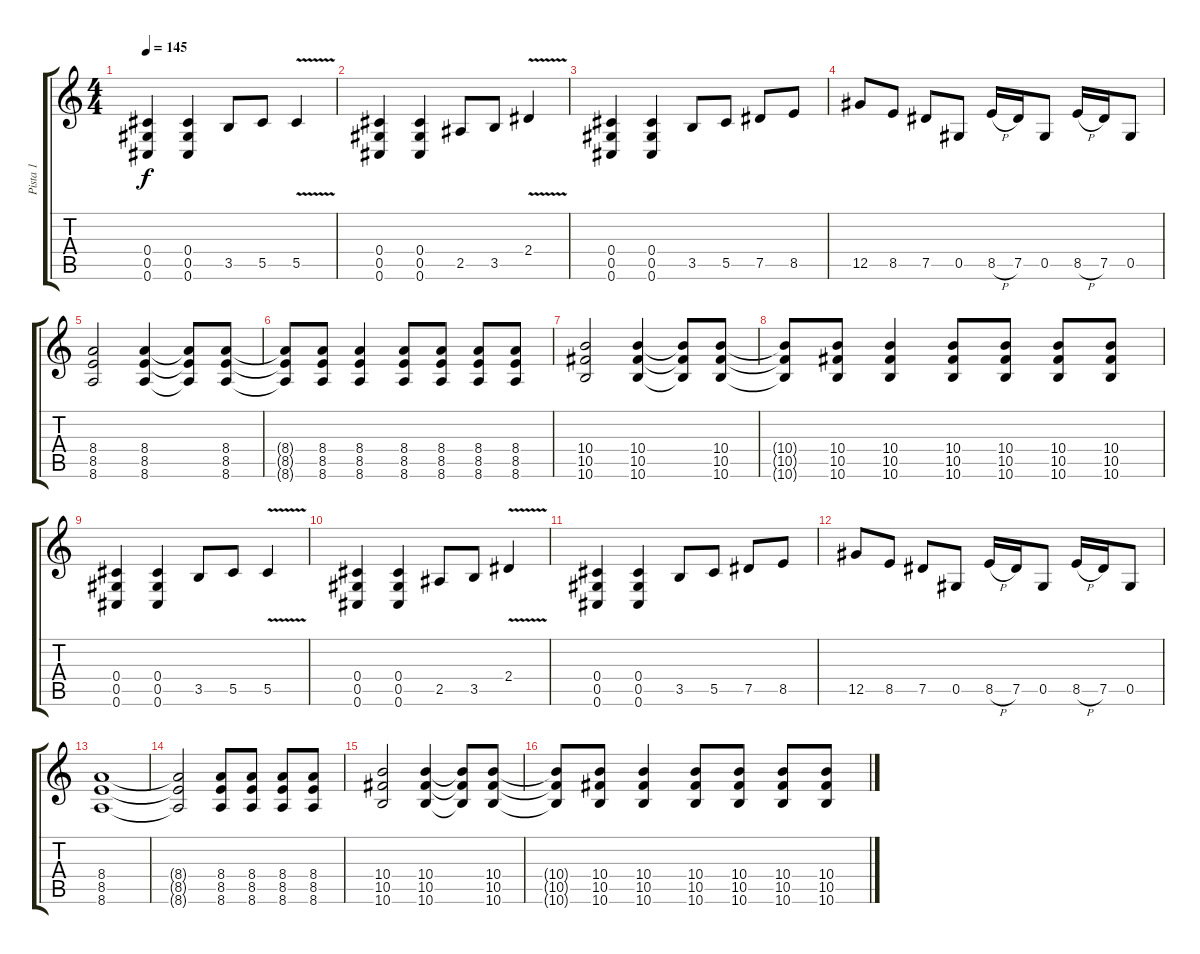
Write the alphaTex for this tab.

\track ("Pista 1" "Pista 1") {instrument electricguitarclean}
\staff {score tabs}
\tuning (Eb4 Bb3 Gb3 Db3 Ab2 Db2) {hide}
\ts (4 4)
\tempo 145
\clef g2
\ks c
(0.4 0.5 0.6).4{dy f} (0.4 0.5 0.6).4 3.5.8 5.5.8 5.5{v}.4 |
(0.4 0.5 0.6).4 (0.4 0.5 0.6).4 2.5.8 3.5.8 2.4{v}.4 |
(0.4 0.5 0.6).4 (0.4 0.5 0.6).4 3.5.8 5.5.8 7.5.8 8.5.8 |
12.5.8 8.5.8 7.5.8 0.5.8 8.5{h}.16 7.5.16 0.5.8 8.5{h}.16 7.5.16 0.5.8 |
(8.4 8.5 8.6).2 (8.4 8.5 8.6).4 (8.4{t} 8.5{t} 8.6{t}).8 (8.4 8.5 8.6).8 |
(8.4{t} 8.5{t} 8.6{t}).8 (8.4 8.5 8.6).8 (8.4 8.5 8.6).4 (8.4 8.5 8.6).8 (8.4 8.5 8.6).8 (8.4 8.5 8.6).8 (8.4 8.5 8.6).8 |
(10.4 10.5 10.6).2 (10.4 10.5 10.6).4 (10.4{t} 10.5{t} 10.6{t}).8 (10.4 10.5 10.6).8 |
(10.4{t} 10.5{t} 10.6{t}).8 (10.4 10.5 10.6).8 (10.4 10.5 10.6).4 (10.4 10.5 10.6).8 (10.4 10.5 10.6).8 (10.4 10.5 10.6).8 (10.4 10.5 10.6).8 |
(0.4 0.5 0.6).4 (0.4 0.5 0.6).4 3.5.8 5.5.8 5.5{v}.4 |
(0.4 0.5 0.6).4 (0.4 0.5 0.6).4 2.5.8 3.5.8 2.4{v}.4 |
(0.4 0.5 0.6).4 (0.4 0.5 0.6).4 3.5.8 5.5.8 7.5.8 8.5.8 |
12.5.8 8.5.8 7.5.8 0.5.8 8.5{h}.16 7.5.16 0.5.8 8.5{h}.16 7.5.16 0.5.8 |
(8.4 8.5 8.6).1 |
(8.4{t} 8.5{t} 8.6{t}).2 (8.4 8.5 8.6).8 (8.4 8.5 8.6).8 (8.4 8.5 8.6).8 (8.4 8.5 8.6).8 |
(10.4 10.5 10.6).2 (10.4 10.5 10.6).4 (10.4{t} 10.5{t} 10.6{t}).8 (10.4 10.5 10.6).8 |
(10.4{t} 10.5{t} 10.6{t}).8 (10.4 10.5 10.6).8 (10.4 10.5 10.6).4 (10.4 10.5 10.6).8 (10.4 10.5 10.6).8 (10.4 10.5 10.6).8 (10.4 10.5 10.6).8
